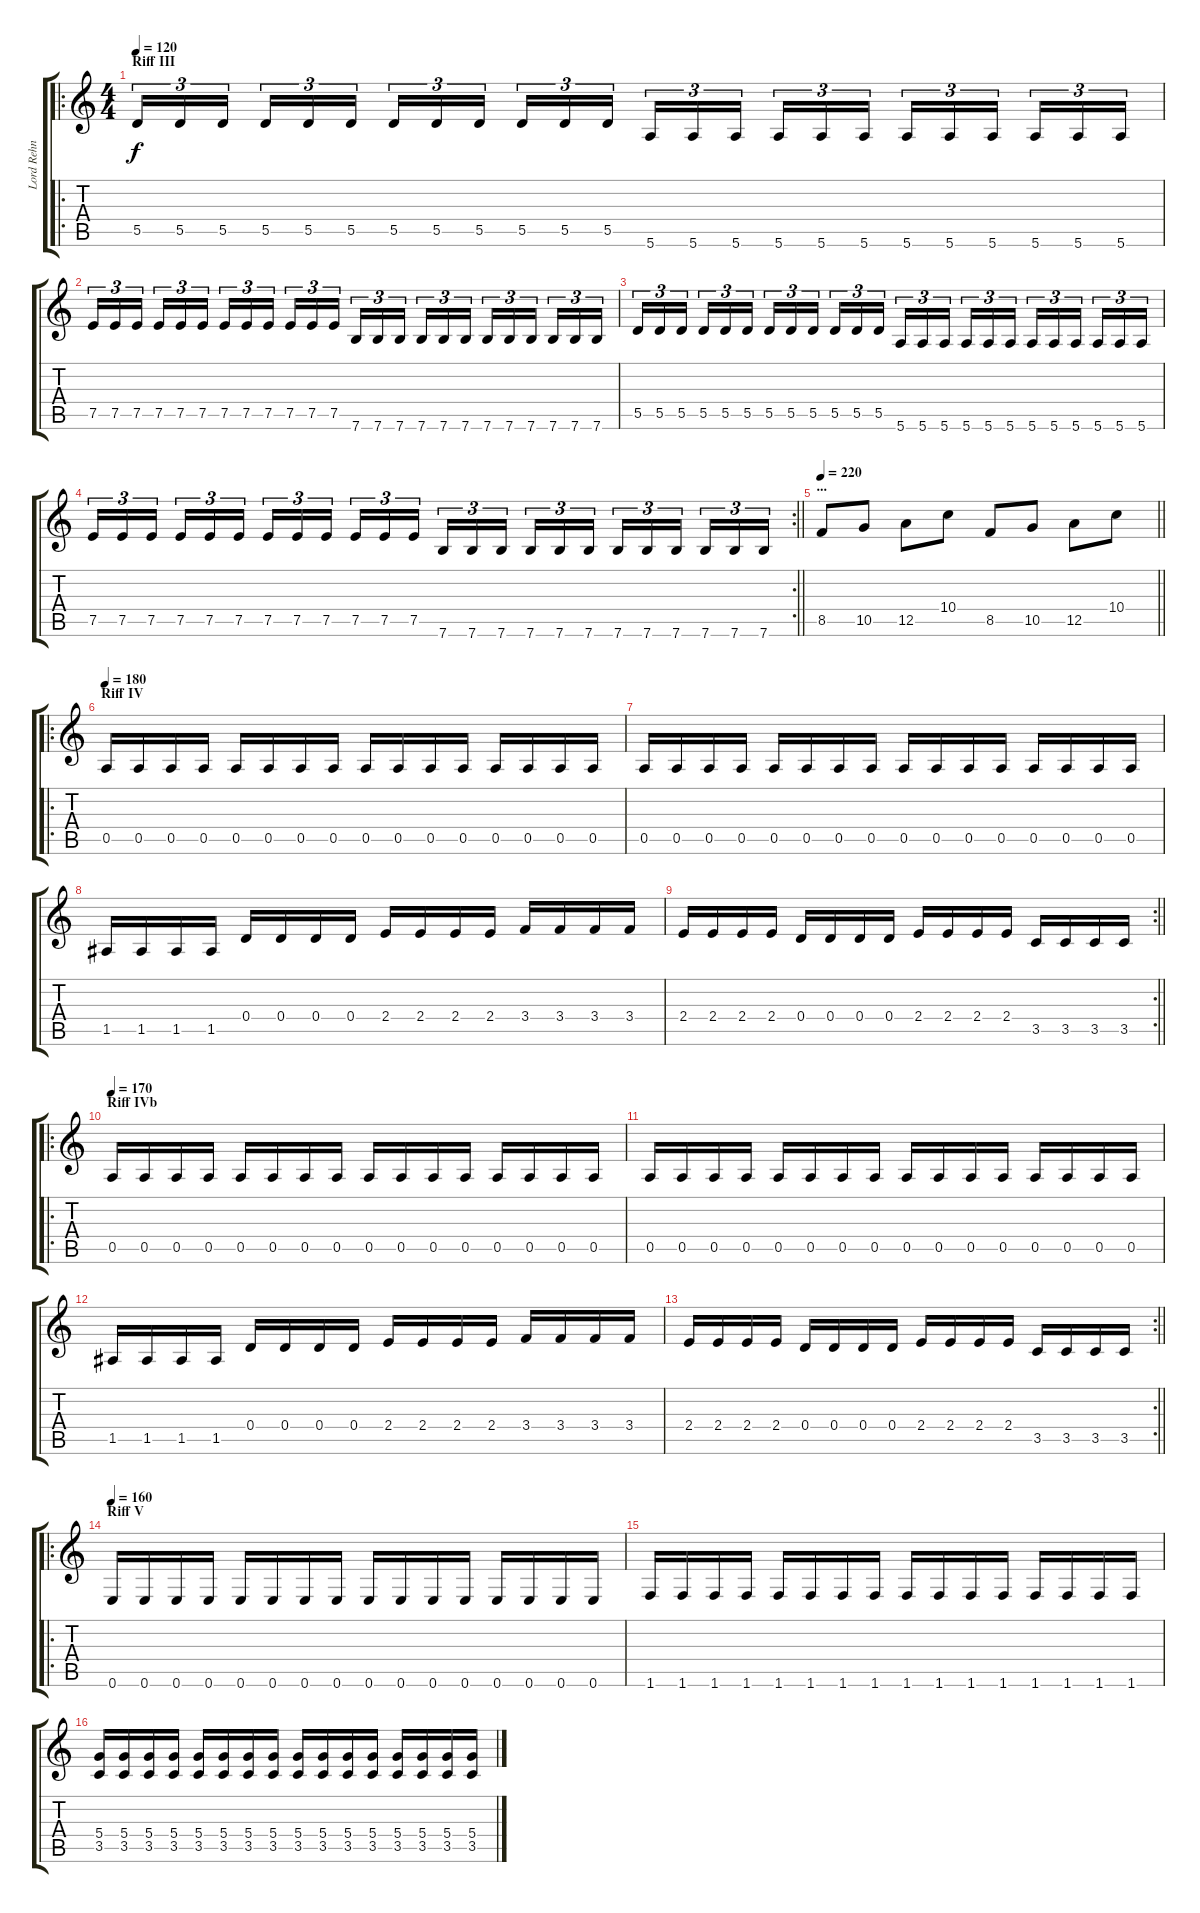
\track ("Lord Rehn" "Lord Rehn") {instrument distortionguitar}
\staff {score tabs}
\tuning (E4 B3 G3 D3 A2 E2) {hide}
\ro
\ts (4 4)
\section ("" "Riff III")
\tempo 120
\clef g2
\ks c
5.5.16{tu (3 2) dy f} 5.5.16{tu (3 2)} 5.5.16{tu (3 2) beam splitsecondary} 5.5.16{tu (3 2)} 5.5.16{tu (3 2)} 5.5.16{tu (3 2)} 5.5.16{tu (3 2)} 5.5.16{tu (3 2)} 5.5.16{tu (3 2) beam splitsecondary} 5.5.16{tu (3 2)} 5.5.16{tu (3 2)} 5.5.16{tu (3 2)} 5.6.16{tu (3 2)} 5.6.16{tu (3 2)} 5.6.16{tu (3 2) beam splitsecondary} 5.6.16{tu (3 2)} 5.6.16{tu (3 2)} 5.6.16{tu (3 2)} 5.6.16{tu (3 2)} 5.6.16{tu (3 2)} 5.6.16{tu (3 2) beam splitsecondary} 5.6.16{tu (3 2)} 5.6.16{tu (3 2)} 5.6.16{tu (3 2)} |
7.5.16{tu (3 2)} 7.5.16{tu (3 2)} 7.5.16{tu (3 2) beam splitsecondary} 7.5.16{tu (3 2)} 7.5.16{tu (3 2)} 7.5.16{tu (3 2)} 7.5.16{tu (3 2)} 7.5.16{tu (3 2)} 7.5.16{tu (3 2) beam splitsecondary} 7.5.16{tu (3 2)} 7.5.16{tu (3 2)} 7.5.16{tu (3 2)} 7.6.16{tu (3 2)} 7.6.16{tu (3 2)} 7.6.16{tu (3 2) beam splitsecondary} 7.6.16{tu (3 2)} 7.6.16{tu (3 2)} 7.6.16{tu (3 2)} 7.6.16{tu (3 2)} 7.6.16{tu (3 2)} 7.6.16{tu (3 2) beam splitsecondary} 7.6.16{tu (3 2)} 7.6.16{tu (3 2)} 7.6.16{tu (3 2)} |
5.5.16{tu (3 2)} 5.5.16{tu (3 2)} 5.5.16{tu (3 2) beam splitsecondary} 5.5.16{tu (3 2)} 5.5.16{tu (3 2)} 5.5.16{tu (3 2)} 5.5.16{tu (3 2)} 5.5.16{tu (3 2)} 5.5.16{tu (3 2) beam splitsecondary} 5.5.16{tu (3 2)} 5.5.16{tu (3 2)} 5.5.16{tu (3 2)} 5.6.16{tu (3 2)} 5.6.16{tu (3 2)} 5.6.16{tu (3 2) beam splitsecondary} 5.6.16{tu (3 2)} 5.6.16{tu (3 2)} 5.6.16{tu (3 2)} 5.6.16{tu (3 2)} 5.6.16{tu (3 2)} 5.6.16{tu (3 2) beam splitsecondary} 5.6.16{tu (3 2)} 5.6.16{tu (3 2)} 5.6.16{tu (3 2)} |
\rc 2
\barLineRight lightlight
7.5.16{tu (3 2)} 7.5.16{tu (3 2)} 7.5.16{tu (3 2) beam splitsecondary} 7.5.16{tu (3 2)} 7.5.16{tu (3 2)} 7.5.16{tu (3 2)} 7.5.16{tu (3 2)} 7.5.16{tu (3 2)} 7.5.16{tu (3 2) beam splitsecondary} 7.5.16{tu (3 2)} 7.5.16{tu (3 2)} 7.5.16{tu (3 2)} 7.6.16{tu (3 2)} 7.6.16{tu (3 2)} 7.6.16{tu (3 2) beam splitsecondary} 7.6.16{tu (3 2)} 7.6.16{tu (3 2)} 7.6.16{tu (3 2)} 7.6.16{tu (3 2)} 7.6.16{tu (3 2)} 7.6.16{tu (3 2) beam splitsecondary} 7.6.16{tu (3 2)} 7.6.16{tu (3 2)} 7.6.16{tu (3 2)} |
\section ("" "...")
\tempo 220
\barLineRight lightlight
8.5.8 10.5.8 12.5.8 10.4.8 8.5.8 10.5.8 12.5.8 10.4.8 |
\ro
\section ("" "Riff IV")
\tempo 180
0.5.16 0.5.16 0.5.16 0.5.16 0.5.16 0.5.16 0.5.16 0.5.16 0.5.16 0.5.16 0.5.16 0.5.16 0.5.16 0.5.16 0.5.16 0.5.16 |
0.5.16 0.5.16 0.5.16 0.5.16 0.5.16 0.5.16 0.5.16 0.5.16 0.5.16 0.5.16 0.5.16 0.5.16 0.5.16 0.5.16 0.5.16 0.5.16 |
1.5.16 1.5.16 1.5.16 1.5.16 0.4.16 0.4.16 0.4.16 0.4.16 2.4.16 2.4.16 2.4.16 2.4.16 3.4.16 3.4.16 3.4.16 3.4.16 |
\rc 2
\barLineRight lightlight
2.4.16 2.4.16 2.4.16 2.4.16 0.4.16 0.4.16 0.4.16 0.4.16 2.4.16 2.4.16 2.4.16 2.4.16 3.5.16 3.5.16 3.5.16 3.5.16 |
\ro
\section ("" "Riff IVb")
\tempo 170
0.5.16 0.5.16 0.5.16 0.5.16 0.5.16 0.5.16 0.5.16 0.5.16 0.5.16 0.5.16 0.5.16 0.5.16 0.5.16 0.5.16 0.5.16 0.5.16 |
0.5.16 0.5.16 0.5.16 0.5.16 0.5.16 0.5.16 0.5.16 0.5.16 0.5.16 0.5.16 0.5.16 0.5.16 0.5.16 0.5.16 0.5.16 0.5.16 |
1.5.16 1.5.16 1.5.16 1.5.16 0.4.16 0.4.16 0.4.16 0.4.16 2.4.16 2.4.16 2.4.16 2.4.16 3.4.16 3.4.16 3.4.16 3.4.16 |
\rc 2
\barLineRight lightlight
2.4.16 2.4.16 2.4.16 2.4.16 0.4.16 0.4.16 0.4.16 0.4.16 2.4.16 2.4.16 2.4.16 2.4.16 3.5.16 3.5.16 3.5.16 3.5.16 |
\ro
\section ("" "Riff V")
\tempo 160
0.6.16 0.6.16 0.6.16 0.6.16 0.6.16 0.6.16 0.6.16 0.6.16 0.6.16 0.6.16 0.6.16 0.6.16 0.6.16 0.6.16 0.6.16 0.6.16 |
1.6.16 1.6.16 1.6.16 1.6.16 1.6.16 1.6.16 1.6.16 1.6.16 1.6.16 1.6.16 1.6.16 1.6.16 1.6.16 1.6.16 1.6.16 1.6.16 |
(5.4 3.5).16 (5.4 3.5).16 (5.4 3.5).16 (5.4 3.5).16 (5.4 3.5).16 (5.4 3.5).16 (5.4 3.5).16 (5.4 3.5).16 (5.4 3.5).16 (5.4 3.5).16 (5.4 3.5).16 (5.4 3.5).16 (5.4 3.5).16 (5.4 3.5).16 (5.4 3.5).16 (5.4 3.5).16
